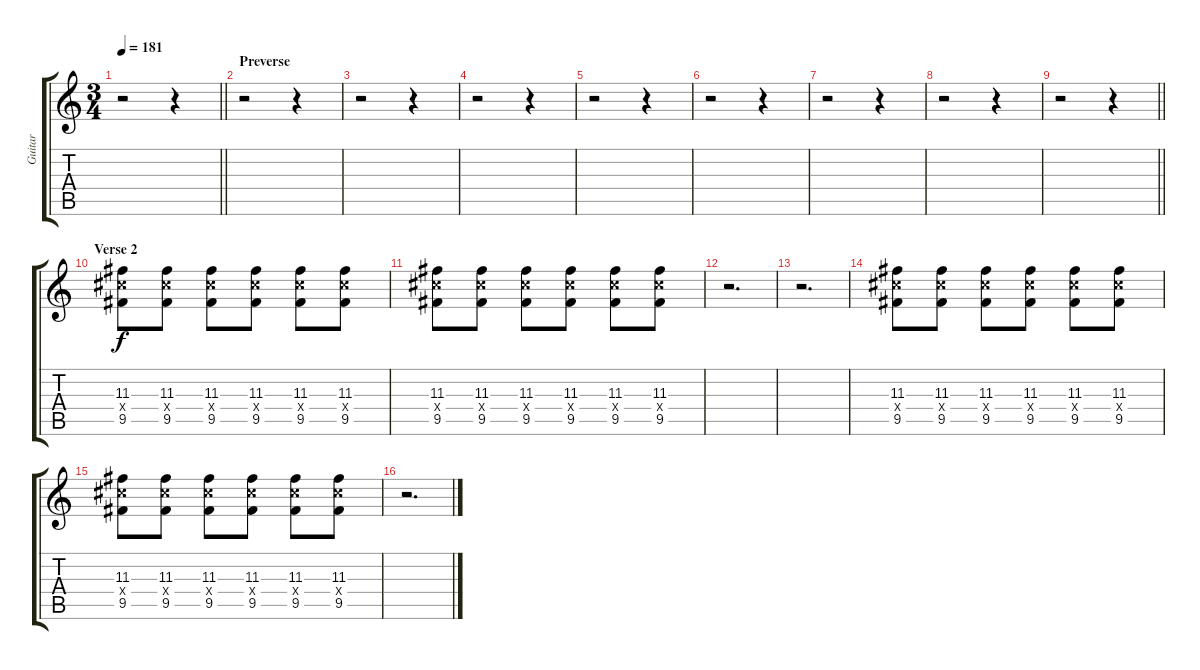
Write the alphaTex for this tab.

\track ("Guitar" "Guitar") {instrument distortionguitar}
\staff {score tabs}
\tuning (E4 B3 G3 D3 A2 D2) {hide}
\ts (3 4)
\tempo 181
\clef g2
\barLineRight lightlight
\ks c
r.2{dy f} r.4 |
\section ("" "Preverse")
r.2 r.4 |
r.2 r.4 |
r.2 r.4 |
r.2 r.4 |
r.2 r.4 |
r.2 r.4 |
r.2 r.4 |
\barLineRight lightlight
r.2 r.4 |
\section ("" "Verse 2")
(11.3 11.4{x} 9.5).8 (11.3 11.4{x} 9.5).8 (11.3 11.4{x} 9.5).8 (11.3 11.4{x} 9.5).8 (11.3 11.4{x} 9.5).8 (11.3 11.4{x} 9.5).8 |
(11.3 11.4{x} 9.5).8 (11.3 11.4{x} 9.5).8 (11.3 11.4{x} 9.5).8 (11.3 11.4{x} 9.5).8 (11.3 11.4{x} 9.5).8 (11.3 11.4{x} 9.5).8 |
r.2{d} |
r.2{d} |
(11.3 11.4{x} 9.5).8 (11.3 11.4{x} 9.5).8 (11.3 11.4{x} 9.5).8 (11.3 11.4{x} 9.5).8 (11.3 11.4{x} 9.5).8 (11.3 11.4{x} 9.5).8 |
(11.3 11.4{x} 9.5).8 (11.3 11.4{x} 9.5).8 (11.3 11.4{x} 9.5).8 (11.3 11.4{x} 9.5).8 (11.3 11.4{x} 9.5).8 (11.3 11.4{x} 9.5).8 |
r.2{d}
